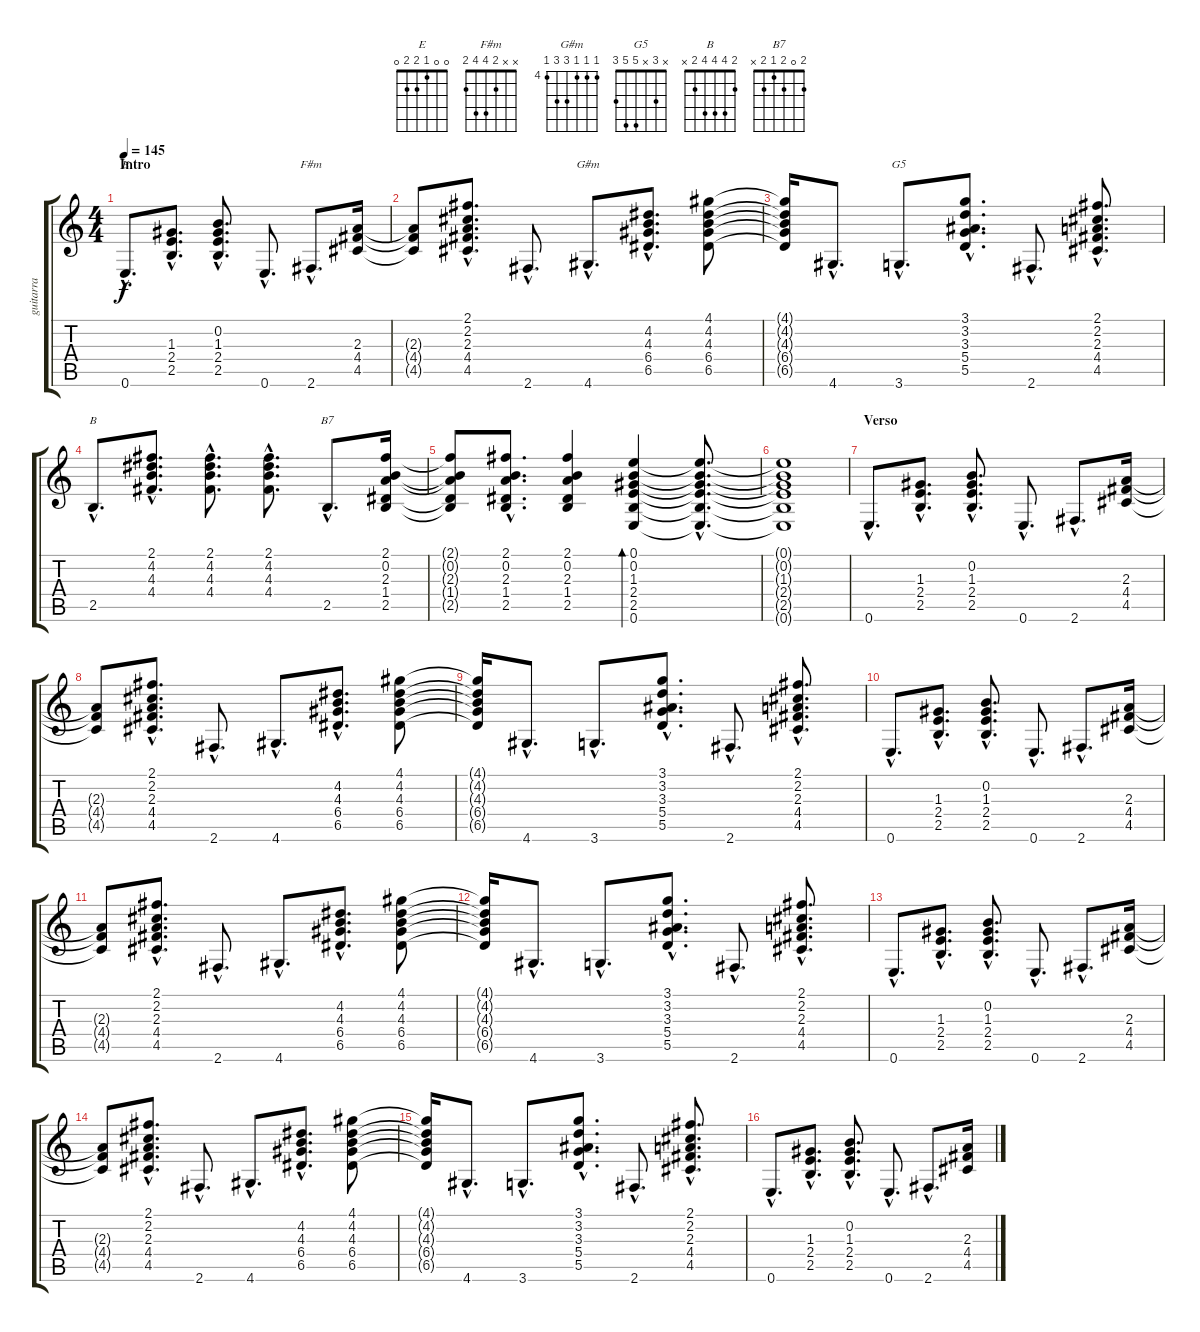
\track ("guitarra" "guitarra") {instrument acousticguitarnylon}
\staff {score tabs}
\tuning (E4 B3 G3 D3 A2 E2) {hide}
\chord ("E" 0 0 1 2 2 0)
\chord ("F#m" x x 2 4 4 2)
\chord ("G#m" 4 4 4 6 6 4) {firstfret 4}
\chord ("G5" x 3 x 5 5 3)
\chord ("B" 2 4 4 4 2 x)
\chord ("B7" 2 0 2 1 2 x)
\ts (4 4)
\section ("" "Intro")
\tempo 145
\clef g2
\ks c
0.6{hac}.8{d ch "E" dy f instrument acousticguitarnylon} (1.3{hac} 2.4{hac} 2.5{hac}).8{d} (0.2{hac} 1.3{hac} 2.4{hac} 2.5{hac}).8{d} 0.6{hac}.8{d} 2.6{hac}.8{d ch "F#m"} (2.3 4.4 4.5).16 |
(2.3{t} 4.4{t} 4.5{t}).8 (2.1{hac} 2.2{hac} 2.3{hac} 4.4{hac} 4.5{hac}).8{d} 2.6{hac}.8{d} 4.6{hac}.8{d ch "G#m"} (4.2{hac} 4.3{hac} 6.4{hac} 6.5{hac}).8{d} (4.1 4.2 4.3 6.4 6.5).8 |
(4.1{t} 4.2{t} 4.3{t} 6.4{t} 6.5{t}).16 4.6{hac}.8{d} 3.6{hac}.8{d ch "G5"} (3.1{hac} 3.2{hac} 3.3{hac} 5.4{hac} 5.5{hac}).8{d} 2.6{hac}.8{d} (2.1{hac} 2.2{hac} 2.3{hac} 4.4{hac} 4.5{hac}).8{d} |
2.5{hac}.8{d ch "B"} (2.1{hac} 4.2{hac} 4.3{hac} 4.4{hac}).8{d} (2.1{hac} 4.2{hac} 4.3{hac} 4.4{hac}).8{d} (2.1{hac} 4.2{hac} 4.3{hac} 4.4{hac}).8{d} 2.5{hac}.8{d ch "B7"} (2.1 0.2 2.3 1.4 2.5).16 |
(2.1{t} 0.2{t} 2.3{t} 1.4{t} 2.5{t}).8 (2.1{hac} 0.2{hac} 2.3{hac} 1.4{hac} 2.5{hac}).8{d} (2.1 0.2 2.3 1.4 2.5).4 (0.1 0.2 1.3 2.4 2.5 0.6).4{bd 480} (0.1{hac t} 0.2{hac t} 1.3{hac t} 2.4{hac t} 2.5{hac t} 0.6{hac t}).8{d} |
(0.1{t} 0.2{t} 1.3{t} 2.4{t} 2.5{t} 0.6{t}).1{volume 4} |
\section ("" "Verso")
0.6{hac}.8{d volume 13} (1.3{hac} 2.4{hac} 2.5{hac}).8{d} (0.2{hac} 1.3{hac} 2.4{hac} 2.5{hac}).8{d} 0.6{hac}.8{d} 2.6{hac}.8{d} (2.3 4.4 4.5).16 |
(2.3{t} 4.4{t} 4.5{t}).8 (2.1{hac} 2.2{hac} 2.3{hac} 4.4{hac} 4.5{hac}).8{d} 2.6{hac}.8{d} 4.6{hac}.8{d} (4.2{hac} 4.3{hac} 6.4{hac} 6.5{hac}).8{d} (4.1 4.2 4.3 6.4 6.5).8 |
(4.1{t} 4.2{t} 4.3{t} 6.4{t} 6.5{t}).16 4.6{hac}.8{d} 3.6{hac}.8{d} (3.1{hac} 3.2{hac} 3.3{hac} 5.4{hac} 5.5{hac}).8{d} 2.6{hac}.8{d} (2.1{hac} 2.2{hac} 2.3{hac} 4.4{hac} 4.5{hac}).8{d} |
0.6{hac}.8{d} (1.3{hac} 2.4{hac} 2.5{hac}).8{d} (0.2{hac} 1.3{hac} 2.4{hac} 2.5{hac}).8{d} 0.6{hac}.8{d} 2.6{hac}.8{d} (2.3 4.4 4.5).16 |
(2.3{t} 4.4{t} 4.5{t}).8 (2.1{hac} 2.2{hac} 2.3{hac} 4.4{hac} 4.5{hac}).8{d} 2.6{hac}.8{d} 4.6{hac}.8{d} (4.2{hac} 4.3{hac} 6.4{hac} 6.5{hac}).8{d} (4.1 4.2 4.3 6.4 6.5).8 |
(4.1{t} 4.2{t} 4.3{t} 6.4{t} 6.5{t}).16 4.6{hac}.8{d} 3.6{hac}.8{d} (3.1{hac} 3.2{hac} 3.3{hac} 5.4{hac} 5.5{hac}).8{d} 2.6{hac}.8{d} (2.1{hac} 2.2{hac} 2.3{hac} 4.4{hac} 4.5{hac}).8{d} |
0.6{hac}.8{d} (1.3{hac} 2.4{hac} 2.5{hac}).8{d} (0.2{hac} 1.3{hac} 2.4{hac} 2.5{hac}).8{d} 0.6{hac}.8{d} 2.6{hac}.8{d} (2.3 4.4 4.5).16 |
(2.3{t} 4.4{t} 4.5{t}).8 (2.1{hac} 2.2{hac} 2.3{hac} 4.4{hac} 4.5{hac}).8{d} 2.6{hac}.8{d} 4.6{hac}.8{d} (4.2{hac} 4.3{hac} 6.4{hac} 6.5{hac}).8{d} (4.1 4.2 4.3 6.4 6.5).8 |
(4.1{t} 4.2{t} 4.3{t} 6.4{t} 6.5{t}).16 4.6{hac}.8{d} 3.6{hac}.8{d} (3.1{hac} 3.2{hac} 3.3{hac} 5.4{hac} 5.5{hac}).8{d} 2.6{hac}.8{d} (2.1{hac} 2.2{hac} 2.3{hac} 4.4{hac} 4.5{hac}).8{d} |
0.6{hac}.8{d} (1.3{hac} 2.4{hac} 2.5{hac}).8{d} (0.2{hac} 1.3{hac} 2.4{hac} 2.5{hac}).8{d} 0.6{hac}.8{d} 2.6{hac}.8{d} (2.3 4.4 4.5).16
